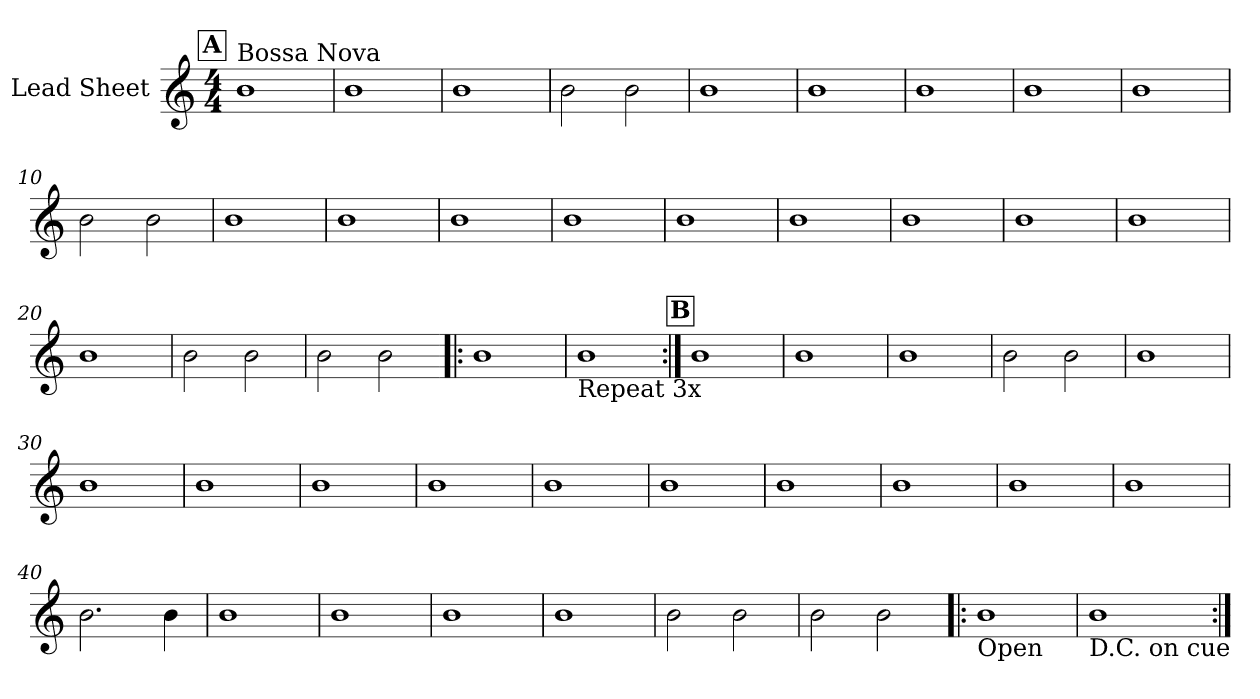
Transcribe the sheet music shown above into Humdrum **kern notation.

**kern
*part1
*staff1
*I"Lead Sheet
*clefG2
*k[]
*M4/4
!!LO:REH:place=s1:a:fs=14:t=A
=1
!LO:TX:a:t=Bossa Nova
1b
=2
1b
=3
1b
=4
2b\
2b\
!!LO:LB:g=z
=5
1b
=6
1b
=7
1b
=8
1b
!!LO:LB:g=z
=9
1b
=10
2b\
2b\
=11
1b
=12
1b
!!LO:LB:g=z
=13
1b
=14
1b
=15
1b
=16
1b
!!LO:LB:g=z
=17
1b
=18
1b
=19
1b
=20
1b
!!LO:LB:g=z
=21
2b\
2b\
=22
2b\
2b\
=23!|:
1b
=24
!LO:TX:b:t=Repeat 3x
1b
!!LO:LB:g=z
!!LO:REH:place=s1:a:fs=14:t=B
=25:|!
1b
=26
1b
=27
1b
=28
2b\
2b\
!!LO:LB:g=z
=29
1b
=30
1b
=31
1b
=32
1b
!!LO:LB:g=z
=33
1b
=34
1b
=35
1b
=36
1b
!!LO:LB:g=z
=37
1b
=38
1b
=39
1b
=40
2.b\
4b\
!!LO:PB:g=z
=41
1b
=42
1b
=43
1b
=44
1b
!!LO:LB:g=z
=45
2b\
2b\
=46
2b\
2b\
=47!|:
!LO:TX:b:t=Open
1b
=48
!LO:TX:b:t=D.C. on cue
1b
=:|!
*-
